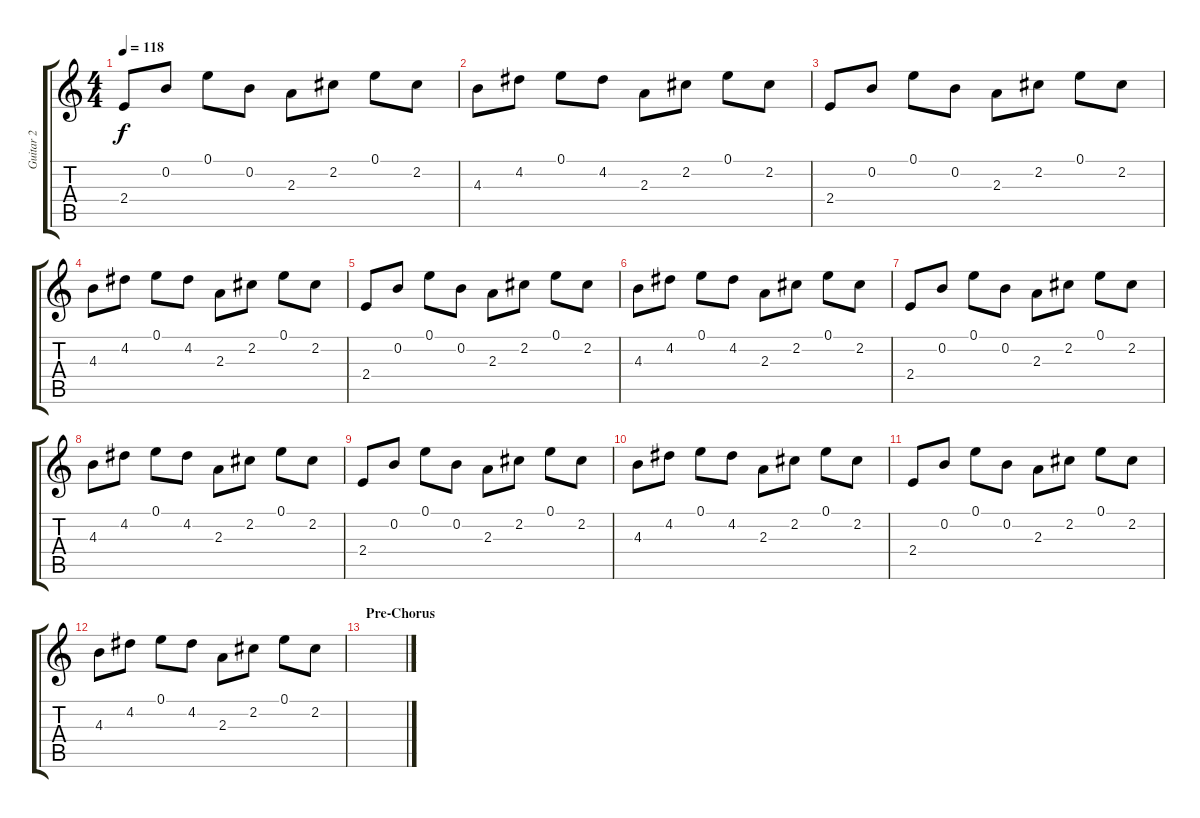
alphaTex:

\track ("Guitar 2" "Guitar 2") {instrument overdrivenguitar}
\staff {score tabs}
\tuning (E4 B3 G3 D3 A2 E2) {hide}
\ts (4 4)
\tempo 118
\clef g2
\ks c
2.4.8{dy f} 0.2.8 0.1.8 0.2.8 2.3.8 2.2.8 0.1.8 2.2.8 |
4.3.8 4.2.8 0.1.8 4.2.8 2.3.8 2.2.8 0.1.8 2.2.8 |
2.4.8 0.2.8 0.1.8 0.2.8 2.3.8 2.2.8 0.1.8 2.2.8 |
4.3.8 4.2.8 0.1.8 4.2.8 2.3.8 2.2.8 0.1.8 2.2.8 |
2.4.8 0.2.8 0.1.8 0.2.8 2.3.8 2.2.8 0.1.8 2.2.8 |
4.3.8 4.2.8 0.1.8 4.2.8 2.3.8 2.2.8 0.1.8 2.2.8 |
2.4.8 0.2.8 0.1.8 0.2.8 2.3.8 2.2.8 0.1.8 2.2.8 |
4.3.8 4.2.8 0.1.8 4.2.8 2.3.8 2.2.8 0.1.8 2.2.8 |
2.4.8 0.2.8 0.1.8 0.2.8 2.3.8 2.2.8 0.1.8 2.2.8 |
4.3.8 4.2.8 0.1.8 4.2.8 2.3.8 2.2.8 0.1.8 2.2.8 |
2.4.8 0.2.8 0.1.8 0.2.8 2.3.8 2.2.8 0.1.8 2.2.8 |
4.3.8 4.2.8 0.1.8 4.2.8 2.3.8 2.2.8 0.1.8 2.2.8 |
\section ("" "Pre-Chorus")
